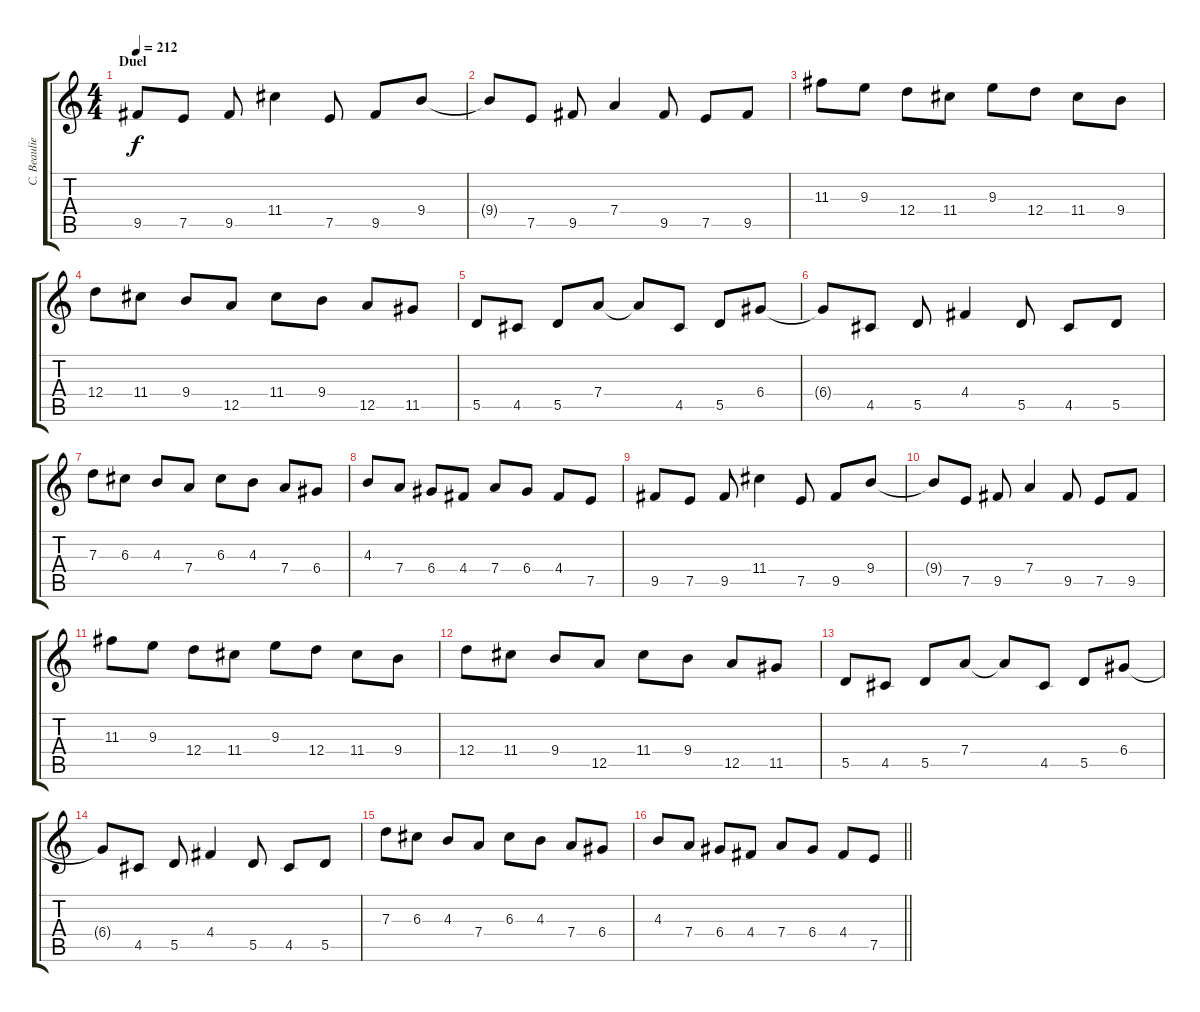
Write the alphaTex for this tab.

\track ("C. Beaulieu" "C. Beaulie") {instrument distortionguitar}
\staff {score tabs}
\tuning (E4 B3 G3 D3 A2 D2) {hide}
\ts (4 4)
\section ("" "Duel")
\tempo 212
\clef g2
\ks c
9.5.8{dy f} 7.5.8 9.5.8 11.4.4 7.5.8 9.5.8 9.4.8 |
9.4{t}.8 7.5.8 9.5.8 7.4.4 9.5.8 7.5.8 9.5.8 |
11.3.8 9.3.8 12.4.8 11.4.8 9.3.8 12.4.8 11.4.8 9.4.8 |
12.4.8 11.4.8 9.4.8 12.5.8 11.4.8 9.4.8 12.5.8 11.5.8 |
5.5.8 4.5.8 5.5.8 7.4.8 7.4{t}.8 4.5.8 5.5.8 6.4.8 |
6.4{t}.8 4.5.8 5.5.8 4.4.4 5.5.8 4.5.8 5.5.8 |
7.3.8 6.3.8 4.3.8 7.4.8 6.3.8 4.3.8 7.4.8 6.4.8 |
4.3.8 7.4.8 6.4.8 4.4.8 7.4.8 6.4.8 4.4.8 7.5.8 |
9.5.8 7.5.8 9.5.8 11.4.4 7.5.8 9.5.8 9.4.8 |
9.4{t}.8 7.5.8 9.5.8 7.4.4 9.5.8 7.5.8 9.5.8 |
11.3.8 9.3.8 12.4.8 11.4.8 9.3.8 12.4.8 11.4.8 9.4.8 |
12.4.8 11.4.8 9.4.8 12.5.8 11.4.8 9.4.8 12.5.8 11.5.8 |
5.5.8 4.5.8 5.5.8 7.4.8 7.4{t}.8 4.5.8 5.5.8 6.4.8 |
6.4{t}.8 4.5.8 5.5.8 4.4.4 5.5.8 4.5.8 5.5.8 |
7.3.8 6.3.8 4.3.8 7.4.8 6.3.8 4.3.8 7.4.8 6.4.8 |
\barLineRight lightlight
4.3.8 7.4.8 6.4.8 4.4.8 7.4.8 6.4.8 4.4.8 7.5.8
